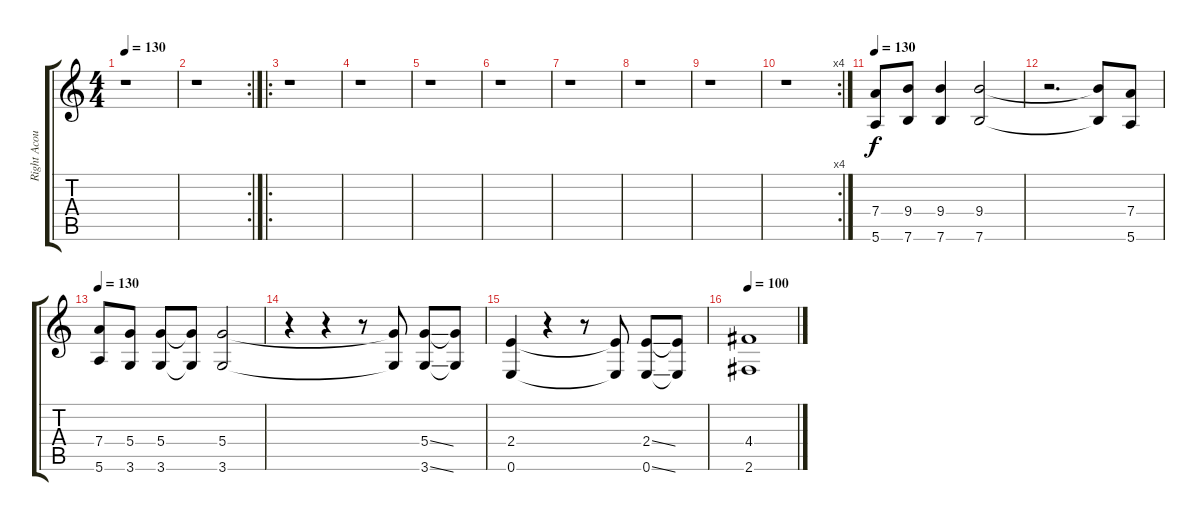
\track ("Right Acoustic" "Right Acou") {instrument acousticguitarsteel}
\staff {score tabs}
\tuning (E4 B3 G3 D3 A2 E2) {hide}
\ts (4 4)
\tempo 130
\clef g2
\ks c
r.1{dy f} |
\rc 2
r.1 |
\ro
r.1 |
r.1 |
r.1 |
r.1 |
r.1 |
r.1 |
r.1 |
\rc 4
r.1 |
\tempo 130
(7.4 5.6).8{volume 12} (9.4 7.6).8 (9.4 7.6).4 (9.4 7.6).2 |
r.2{d} (9.4{t} 7.6{t}).8 (7.4 5.6).8 |
\tempo 130
(7.4 5.6).8 (5.4 3.6).8 (5.4 3.6).8 (5.4{t} 3.6{t}).8 (5.4 3.6).2 |
r.4 r.4 r.8 (5.4{t} 3.6{t}).8 (5.4{ss} 3.6{ss}).8 (5.4{t} 3.6{t}).8 |
(2.4 0.6).4 r.4 r.8 (2.4{t} 0.6{t}).8 (2.4{ss} 0.6{ss}).8 (2.4{t} 0.6{t}).8 |
\tempo 100
(4.4 2.6).1
